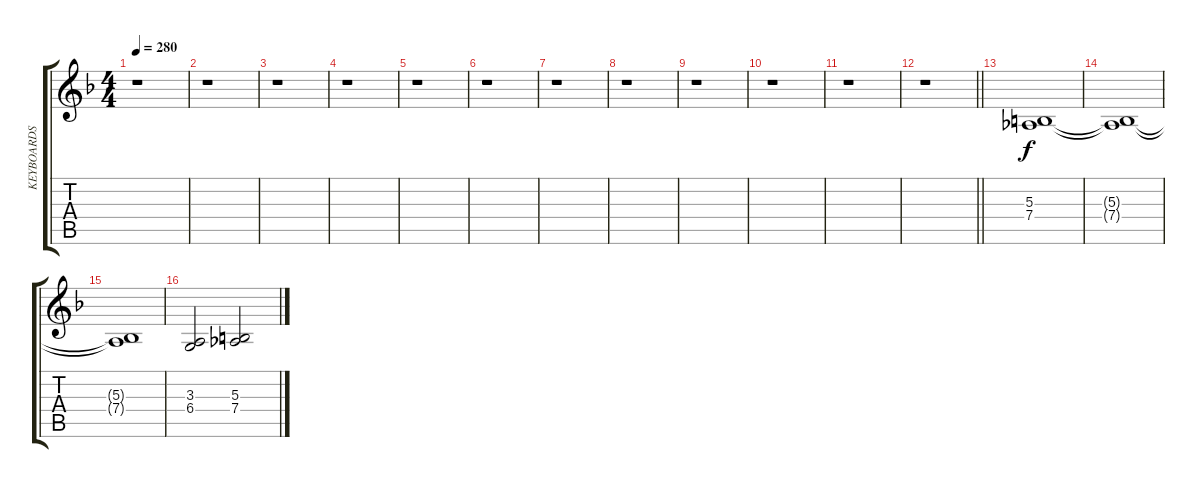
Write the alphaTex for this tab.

\track ("KEYBOARDS" "KEYBOARDS") {instrument synthstrings1 bank 1}
\staff {score tabs}
\tuning (Eb4 Bb3 Gb3 Db3 Ab2 Eb2) {hide}
\ts (4 4)
\tempo 280
\clef g2
\ks dminor
r.1{dy f} |
r.1 |
r.1 |
r.1 |
r.1 |
r.1 |
r.1 |
r.1 |
r.1 |
r.1 |
r.1 |
\barLineRight lightlight
r.1 |
(5.3 7.4).1 |
(5.3{t} 7.4{t}).1 |
(5.3{t} 7.4{t}).1 |
(3.3 6.4).2 (5.3 7.4).2
